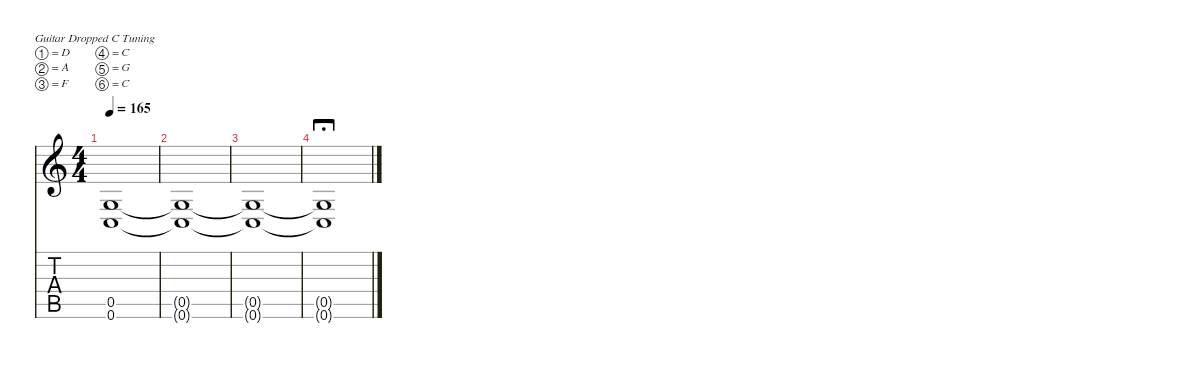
\defaultSystemsLayout 4
\hideDynamics
\bracketExtendMode nobrackets
\singleTrackTrackNamePolicy hidden
\multiTrackTrackNamePolicy hidden
\firstSystemTrackNameMode fullname
\firstSystemTrackNameOrientation horizontal
\otherSystemsTrackNameOrientation horizontal
\track ("Devin Townsend (Guitar 2)" "dist.guit.") {instrument distortionguitar}
\staff {score tabs}
\tuning (D4 A3 F3 C3 G2 C2)
\ts (4 4)
\tempo 165
\clef g2
\ks c
(0.5 0.6).1{dy f beam Up} |
(0.5{t} 0.6{t}).1{beam Up} |
(0.5{t} 0.6{t}).1{beam Up} |
(0.5{t} 0.6{t}).1{fermata (long 1) beam Up}
